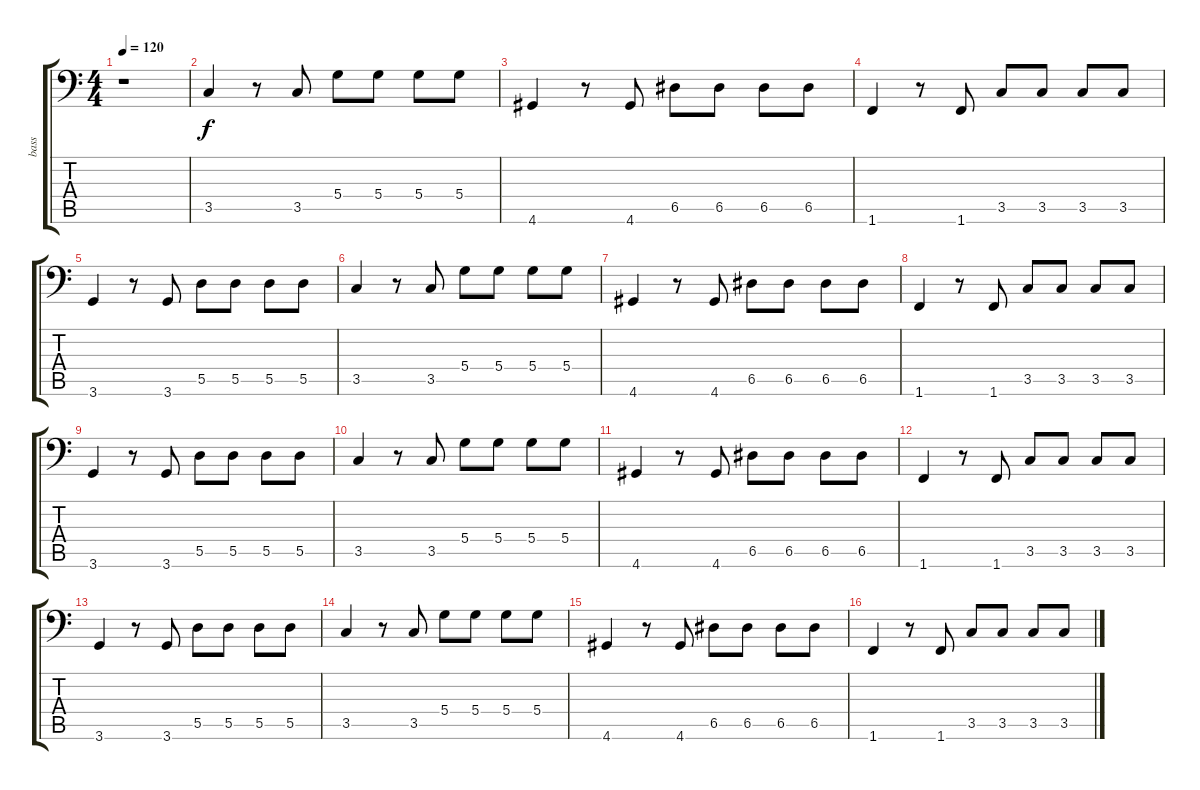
\track ("bass" "bass") {instrument fretlessbass}
\staff {score tabs}
\tuning (E4 B3 G2 D2 A1 E1) {hide}
\ts (4 4)
\tempo 120
\clef f4
\ks c
r.1{dy f instrument fretlessbass} |
3.5.4 r.8 3.5.8 5.4.8 5.4.8 5.4.8 5.4.8 |
4.6.4 r.8 4.6.8 6.5.8 6.5.8 6.5.8 6.5.8 |
1.6.4 r.8 1.6.8 3.5.8 3.5.8 3.5.8 3.5.8 |
3.6.4 r.8 3.6.8 5.5.8 5.5.8 5.5.8 5.5.8 |
3.5.4 r.8 3.5.8 5.4.8 5.4.8 5.4.8 5.4.8 |
4.6.4 r.8 4.6.8 6.5.8 6.5.8 6.5.8 6.5.8 |
1.6.4 r.8 1.6.8 3.5.8 3.5.8 3.5.8 3.5.8 |
3.6.4 r.8 3.6.8 5.5.8 5.5.8 5.5.8 5.5.8 |
3.5.4 r.8 3.5.8 5.4.8 5.4.8 5.4.8 5.4.8 |
4.6.4 r.8 4.6.8 6.5.8 6.5.8 6.5.8 6.5.8 |
1.6.4 r.8 1.6.8 3.5.8 3.5.8 3.5.8 3.5.8 |
3.6.4 r.8 3.6.8 5.5.8 5.5.8 5.5.8 5.5.8 |
3.5.4 r.8 3.5.8 5.4.8 5.4.8 5.4.8 5.4.8 |
4.6.4 r.8 4.6.8 6.5.8 6.5.8 6.5.8 6.5.8 |
1.6.4 r.8 1.6.8 3.5.8 3.5.8 3.5.8 3.5.8
